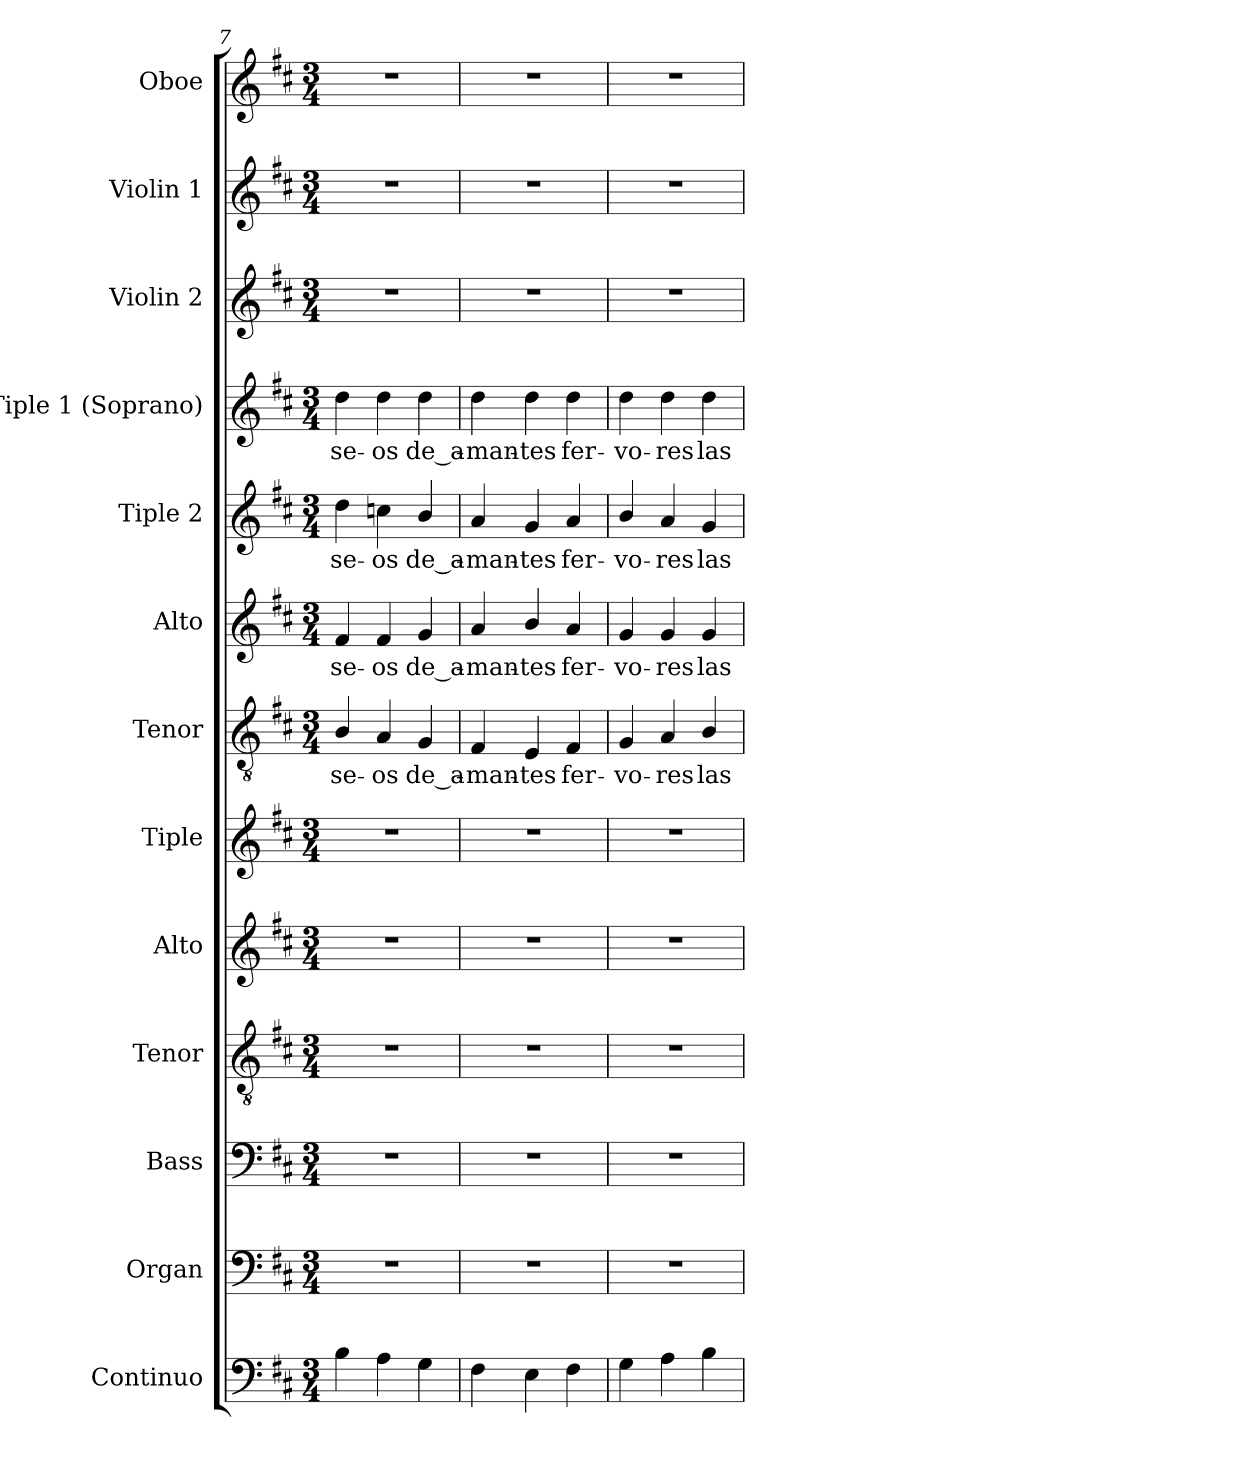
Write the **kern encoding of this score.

**kern	**kern	**kern	**kern	**kern	**kern	**kern	**text	**kern	**text	**kern	**text	**kern	**text	**kern	**kern	**kern
*part13	*part12	*part11	*part10	*part9	*part8	*part7	*part7	*part6	*part6	*part5	*part5	*part4	*part4	*part3	*part2	*part1
*staff13	*staff12	*staff11	*staff10	*staff9	*staff8	*staff7	*staff7	*staff6	*staff6	*staff5	*staff5	*staff4	*staff4	*staff3	*staff2	*staff1
*I"Continuo	*I"Organ	*I"Bass	*I"Tenor	*I"Alto	*I"Tiple	*I"Tenor	*	*I"Alto	*	*I"Tiple 2	*	*I"Tiple 1 (Soprano)	*	*I"Violin 2	*I"Violin 1	*I"Oboe
*I'Cont.	*I'Org.	*I'B.	*I'T.	*I'A.	*	*I'T.	*	*I'A.	*	*	*	*I'S1.	*	*I'Vln. 2	*I'Vln. 1	*I'Ob.
*clefF4	*clefF4	*clefF4	*clefGv2	*clefG2	*clefG2	*clefGv2	*	*clefG2	*	*clefG2	*	*clefG2	*	*clefG2	*clefG2	*clefG2
*	*	*	*ITrd7c12	*	*	*ITrd7c12	*	*	*	*	*	*	*	*	*	*
*k[f#c#]	*k[f#c#]	*k[f#c#]	*k[f#c#]	*k[f#c#]	*k[f#c#]	*k[f#c#]	*	*k[f#c#]	*	*k[f#c#]	*	*k[f#c#]	*	*k[f#c#]	*k[f#c#]	*k[f#c#]
*D:	*D:	*D:	*D:	*D:	*D:	*D:	*	*D:	*	*D:	*	*D:	*	*D:	*D:	*D:
*M3/4	*M3/4	*M3/4	*M3/4	*M3/4	*M3/4	*M3/4	*	*M3/4	*	*M3/4	*	*M3/4	*	*M3/4	*M3/4	*M3/4
=7	=7	=7	=7	=7	=7	=7	=7	=7	=7	=7	=7	=7	=7	=7	=7	=7
!	!LO:N:vis=1	!LO:N:vis=1	!LO:N:vis=1	!LO:N:vis=1	!LO:N:vis=1	!	!	!	!	!	!	!	!	!	!	!
!	!	!	!	!	!	!	!LO:LY:b:color=#000000	!	!	!	!	!	!	!	!	!
!	!	!	!	!	!	!	!	!	!LO:LY:b:color=#000000	!	!	!	!	!	!	!
!	!	!	!	!	!	!	!	!	!	!	!LO:LY:b:color=#000000	!	!	!	!	!
!	!	!	!	!	!	!	!	!	!	!	!	!	!LO:LY:b:color=#000000	!LO:N:vis=1	!LO:N:vis=1	!LO:N:vis=1
4Bi\	2.r	2.r	2.r	2.r	2.r	4BBi/	-se-	4f#i/	-se-	4ddi\	-se-	4ddi\	-se-	2.r	2.r	2.r
!	!	!	!	!	!	!	!LO:LY:b:color=#000000	!	!	!	!	!	!	!	!	!
!	!	!	!	!	!	!	!	!	!LO:LY:b:color=#000000	!	!	!	!	!	!	!
!	!	!	!	!	!	!	!	!	!	!	!LO:LY:b:color=#000000	!	!	!	!	!
!	!	!	!	!	!	!	!	!	!	!	!	!	!LO:LY:b:color=#000000	!	!	!
4Ai\	.	.	.	.	.	4AAi/	-os	4f#i/	-os	4ccni\	-os	4ddi\	-os	.	.	.
!	!	!	!	!	!	!	!LO:LY:b:color=#000000	!	!	!	!	!	!	!	!	!
!	!	!	!	!	!	!	!	!	!LO:LY:b:color=#000000	!	!	!	!	!	!	!
!	!	!	!	!	!	!	!	!	!	!	!LO:LY:b:color=#000000	!	!	!	!	!
!	!	!	!	!	!	!	!	!	!	!	!	!	!LO:LY:b:color=#000000	!	!	!
4Gi\	.	.	.	.	.	4GGi/	de_a-	4gi/	de_a-	4bi/	de_a-	4ddi\	de_a-	.	.	.
=8	=8	=8	=8	=8	=8	=8	=8	=8	=8	=8	=8	=8	=8	=8	=8	=8
!	!LO:N:vis=1	!LO:N:vis=1	!LO:N:vis=1	!LO:N:vis=1	!LO:N:vis=1	!	!	!	!	!	!	!	!	!	!	!
!	!	!	!	!	!	!	!LO:LY:b:color=#000000	!	!	!	!	!	!	!	!	!
!	!	!	!	!	!	!	!	!	!LO:LY:b:color=#000000	!	!	!	!	!	!	!
!	!	!	!	!	!	!	!	!	!	!	!LO:LY:b:color=#000000	!	!	!	!	!
!	!	!	!	!	!	!	!	!	!	!	!	!	!LO:LY:b:color=#000000	!LO:N:vis=1	!LO:N:vis=1	!LO:N:vis=1
4F#i\	2.r	2.r	2.r	2.r	2.r	4FF#i/	-man-	4ai/	-man-	4ai/	-man-	4ddi\	-man-	2.r	2.r	2.r
!	!	!	!	!	!	!	!LO:LY:b:color=#000000	!	!	!	!	!	!	!	!	!
!	!	!	!	!	!	!	!	!	!LO:LY:b:color=#000000	!	!	!	!	!	!	!
!	!	!	!	!	!	!	!	!	!	!	!LO:LY:b:color=#000000	!	!	!	!	!
!	!	!	!	!	!	!	!	!	!	!	!	!	!LO:LY:b:color=#000000	!	!	!
4Ei\	.	.	.	.	.	4EEi/	-tes	4bi/	-tes	4gi/	-tes	4ddi\	-tes	.	.	.
!	!	!	!	!	!	!	!LO:LY:b:color=#000000	!	!	!	!	!	!	!	!	!
!	!	!	!	!	!	!	!	!	!LO:LY:b:color=#000000	!	!	!	!	!	!	!
!	!	!	!	!	!	!	!	!	!	!	!LO:LY:b:color=#000000	!	!	!	!	!
!	!	!	!	!	!	!	!	!	!	!	!	!	!LO:LY:b:color=#000000	!	!	!
4F#i\	.	.	.	.	.	4FF#i/	fer-	4ai/	fer-	4ai/	fer-	4ddi\	fer-	.	.	.
=9	=9	=9	=9	=9	=9	=9	=9	=9	=9	=9	=9	=9	=9	=9	=9	=9
!	!LO:N:vis=1	!LO:N:vis=1	!LO:N:vis=1	!LO:N:vis=1	!LO:N:vis=1	!	!	!	!	!	!	!	!	!	!	!
!	!	!	!	!	!	!	!LO:LY:b:color=#000000	!	!	!	!	!	!	!	!	!
!	!	!	!	!	!	!	!	!	!LO:LY:b:color=#000000	!	!	!	!	!	!	!
!	!	!	!	!	!	!	!	!	!	!	!LO:LY:b:color=#000000	!	!	!	!	!
!	!	!	!	!	!	!	!	!	!	!	!	!	!LO:LY:b:color=#000000	!LO:N:vis=1	!LO:N:vis=1	!LO:N:vis=1
4Gi\	2.r	2.r	2.r	2.r	2.r	4GGi/	-vo-	4gi/	-vo-	4bi/	-vo-	4ddi\	-vo-	2.r	2.r	2.r
!	!	!	!	!	!	!	!LO:LY:b:color=#000000	!	!	!	!	!	!	!	!	!
!	!	!	!	!	!	!	!	!	!LO:LY:b:color=#000000	!	!	!	!	!	!	!
!	!	!	!	!	!	!	!	!	!	!	!LO:LY:b:color=#000000	!	!	!	!	!
!	!	!	!	!	!	!	!	!	!	!	!	!	!LO:LY:b:color=#000000	!	!	!
4Ai\	.	.	.	.	.	4AAi/	-res	4gi/	-res	4ai/	-res	4ddi\	-res	.	.	.
!	!	!	!	!	!	!	!LO:LY:b:color=#000000	!	!	!	!	!	!	!	!	!
!	!	!	!	!	!	!	!	!	!LO:LY:b:color=#000000	!	!	!	!	!	!	!
!	!	!	!	!	!	!	!	!	!	!	!LO:LY:b:color=#000000	!	!	!	!	!
!	!	!	!	!	!	!	!	!	!	!	!	!	!LO:LY:b:color=#000000	!	!	!
4Bi\	.	.	.	.	.	4BBi/	las	4gi/	las	4gi/	las	4ddi\	las	.	.	.
=	=	=	=	=	=	=	=	=	=	=	=	=	=	=	=	=
*-	*-	*-	*-	*-	*-	*-	*-	*-	*-	*-	*-	*-	*-	*-	*-	*-
